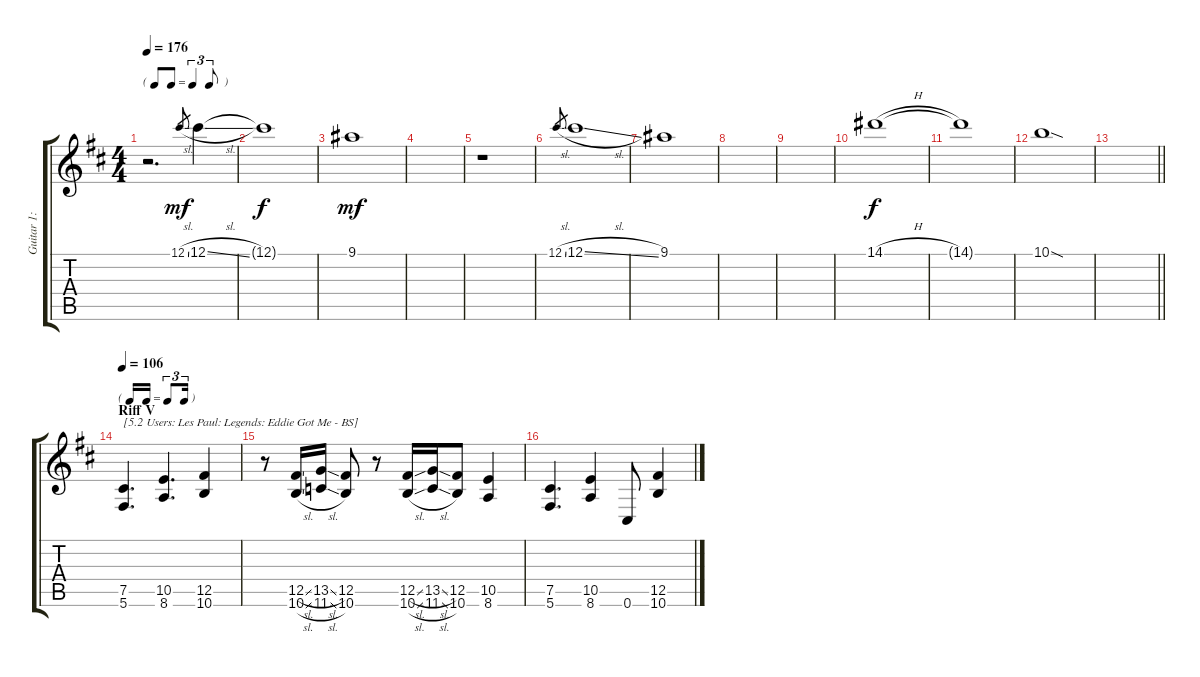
\track ("Guitar 1: Tony" "Guitar 1: ") {instrument distortionguitar}
\staff {score tabs}
\tuning (Db4 Ab3 E3 B2 Gb2 Db2) {hide}
\ts (4 4)
\tf triplet8th
\tempo 176
\clef g2
\ks d
r.2{d dy fff volume 13} 12.1{sl}.8{gr dy mf} 12.1{sl}.4{volume 0} |
12.1{t}.1{dy f} |
9.1.1{dy mf} |
|
r.1{volume 13} |
12.1{sl}.8{gr} 12.1{sl}.1{volume 0} |
9.1.1 |
|
|
14.1{h}.1{dy f volume 0} |
14.1{t}.1 |
10.1{sod}.1 |
\barLineRight lightlight
|
\tf triplet16th
\section ("" "Riff V")
\tempo 106
(7.5 5.6).4{d txt "[5.2 Users: Les Paul: Legends: Eddie Got Me - BS]" volume 13 instrument distortionguitar} (10.5 8.6).4{d} (12.5 10.6).4 |
r.8 (12.5{sl} 10.6{sl}).16 (13.5{sl} 11.6{sl}).16 (12.5 10.6).8 r.8 (12.5{sl} 10.6{sl}).16 (13.5{sl} 11.6{sl}).16 (12.5 10.6).8 (10.5 8.6).4 |
(7.5 5.6).4{d} (10.5 8.6).4 0.6.8 (12.5 10.6).4
